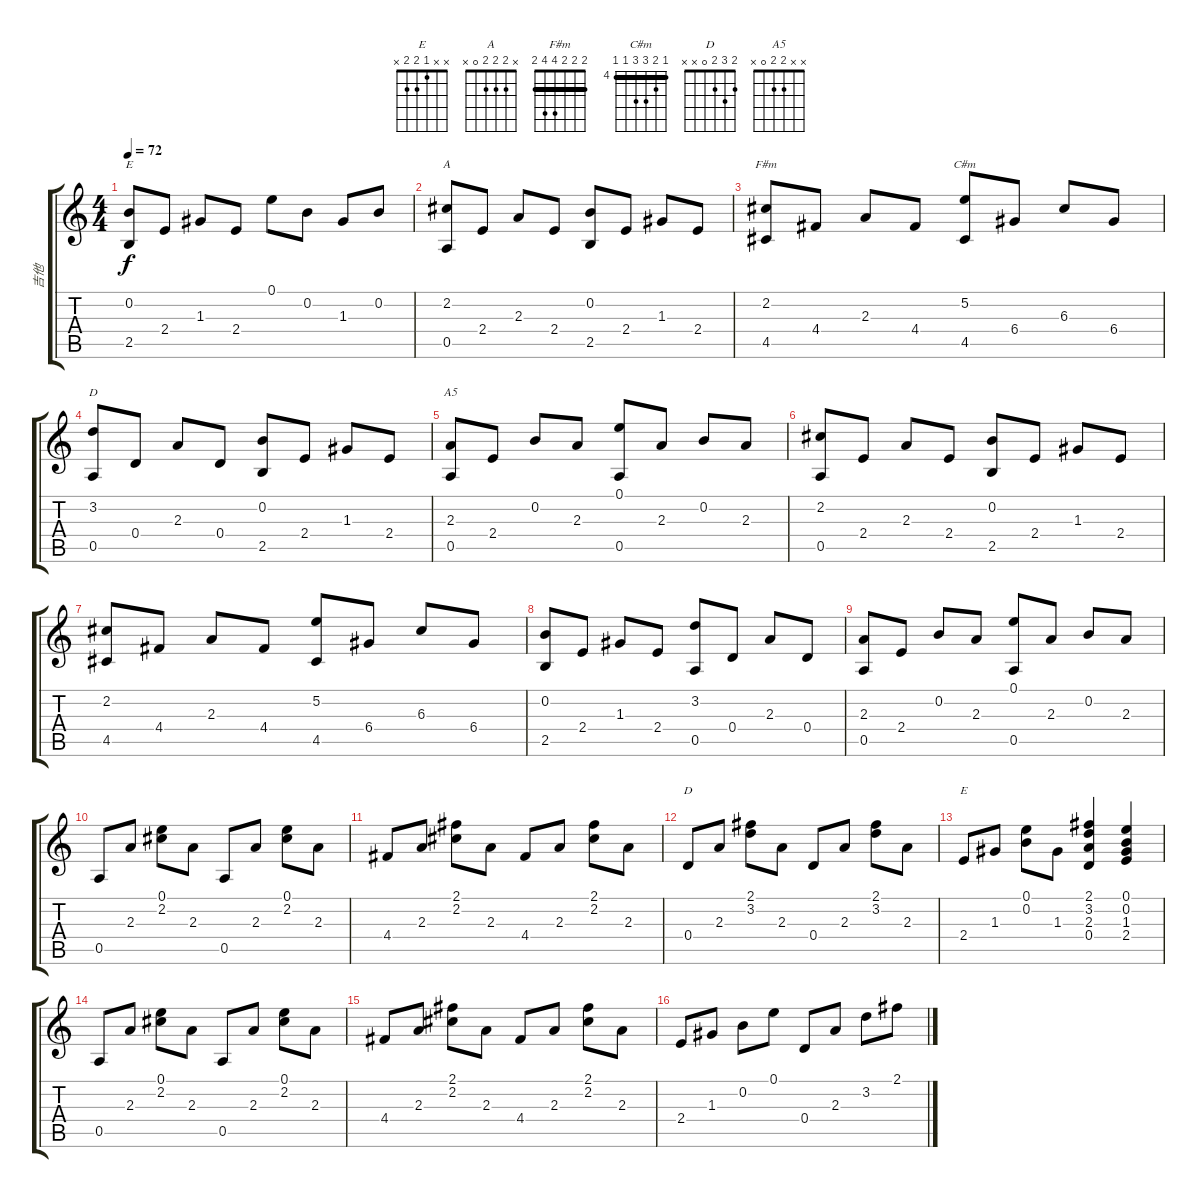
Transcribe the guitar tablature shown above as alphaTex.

\track ("吉他" "吉他") {instrument electricguitarjazz}
\staff {score tabs}
\tuning (E4 B3 G3 D3 A2 E2) {hide}
\chord ("E" x 0 1 2 2 x)
\chord ("A" x 2 2 2 0 x)
\chord ("F#m" 2 2 2 4 4 2) {barre 2}
\chord ("C#m" 4 5 6 6 4 4) {firstfret 4 barre 4}
\chord ("D" 2 3 2 x 0 x)
\chord ("A5" x x 2 2 0 x)
\chord ("D" 2 3 2 0 x x)
\chord ("E" x x 1 2 2 x)
\ts (4 4)
\tempo 72
\clef g2
\ks c
(0.2 2.5).8{ch "E" dy f} 2.4.8 1.3.8 2.4.8 0.1.8 0.2.8 1.3.8 0.2.8 |
(2.2 0.5).8{ch "A"} 2.4.8 2.3.8 2.4.8 (0.2 2.5).8 2.4.8 1.3.8 2.4.8 |
(2.2 4.5).8{ch "F#m"} 4.4.8 2.3.8 4.4.8 (5.2 4.5).8{ch "C#m"} 6.4.8 6.3.8 6.4.8 |
(3.2 0.5).8{ch "D"} 0.4.8 2.3.8 0.4.8 (0.2 2.5).8 2.4.8 1.3.8 2.4.8 |
(2.3 0.5).8{ch "A5"} 2.4.8 0.2.8 2.3.8 (0.1 0.5).8 2.3.8 0.2.8 2.3.8 |
(2.2 0.5).8 2.4.8 2.3.8 2.4.8 (0.2 2.5).8 2.4.8 1.3.8 2.4.8 |
(2.2 4.5).8 4.4.8 2.3.8 4.4.8 (5.2 4.5).8 6.4.8 6.3.8 6.4.8 |
(0.2 2.5).8 2.4.8 1.3.8 2.4.8 (3.2 0.5).8 0.4.8 2.3.8 0.4.8 |
(2.3 0.5).8 2.4.8 0.2.8 2.3.8 (0.1 0.5).8 2.3.8 0.2.8 2.3.8 |
0.5.8 2.3.8 (0.1 2.2).8 2.3.8 0.5.8 2.3.8 (0.1 2.2).8 2.3.8 |
4.4.8 2.3.8 (2.1 2.2).8 2.3.8 4.4.8 2.3.8 (2.1 2.2).8 2.3.8 |
0.4.8{ch "D"} 2.3.8 (2.1 3.2).8 2.3.8 0.4.8 2.3.8 (2.1 3.2).8 2.3.8 |
2.4.8{ch "E"} 1.3.8 (0.1 0.2).8 1.3.8 (2.1 3.2 2.3 0.4).4 (0.1 0.2 1.3 2.4).4 |
0.5.8 2.3.8 (0.1 2.2).8 2.3.8 0.5.8 2.3.8 (0.1 2.2).8 2.3.8 |
4.4.8 2.3.8 (2.1 2.2).8 2.3.8 4.4.8 2.3.8 (2.1 2.2).8 2.3.8 |
2.4.8 1.3.8 0.2.8 0.1.8 0.4.8 2.3.8 3.2.8 2.1.8
